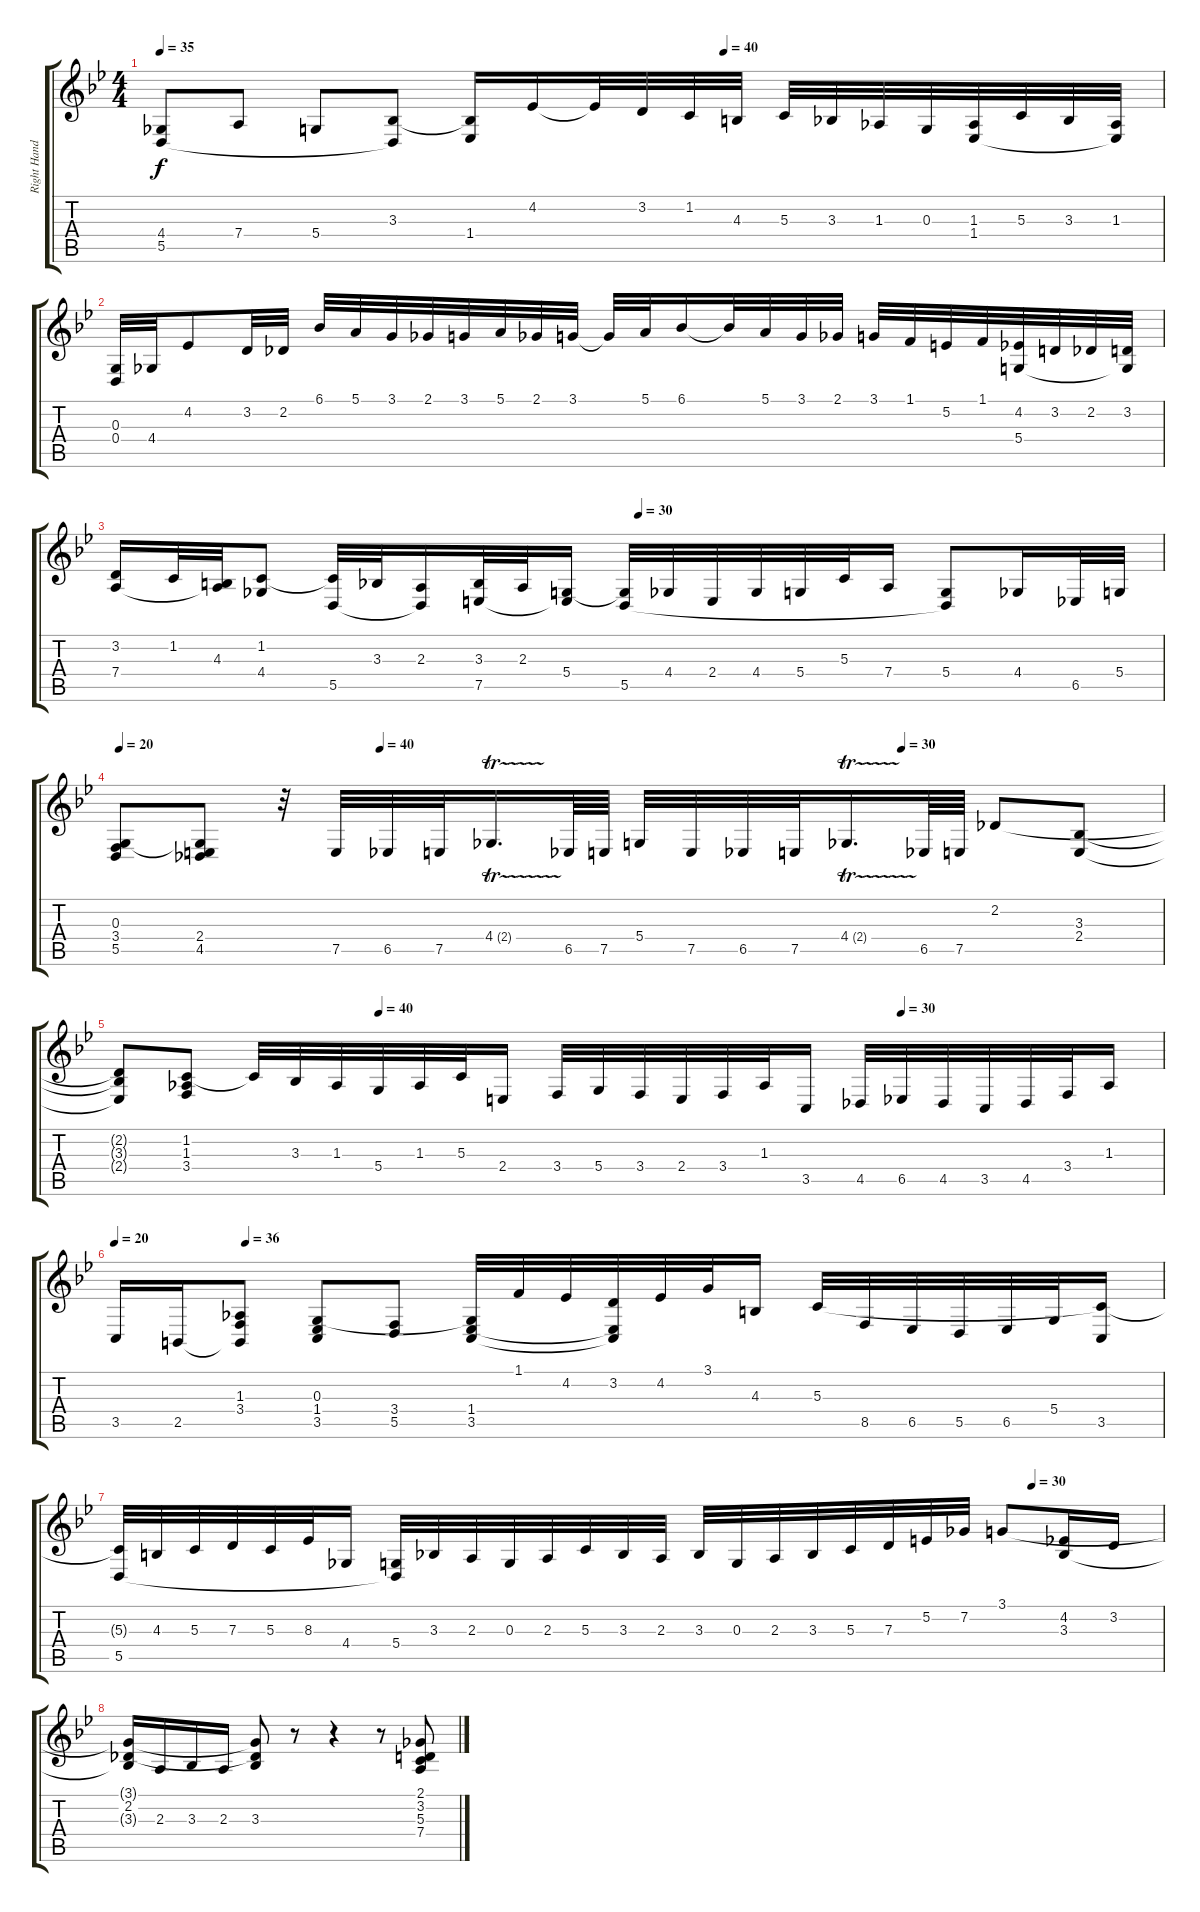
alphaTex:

\track ("Right Hand" "Right Hand") {instrument churchorgan}
\staff {score tabs}
\tuning (E4 B3 G3 D3 A2 E2) {hide}
\ts (4 4)
\tempo 35
\tempo (40 0.5625)
\clef g2
\ks gminor
(4.4 5.5).8{dy f} 7.4.8 5.4.8 (3.3 5.5{t}).8 (3.3{t} 1.4).16 4.2.16 4.2{t}.32 3.2.32 1.2.32 4.3.32 5.3.32 3.3.32 1.3.32 0.3.32 (1.3 1.4).32 5.3.32 3.3.32 (1.3 1.4{t}).32 |
(0.3 0.4).32 4.4.32 4.2.8 3.2.32 2.2.32 6.1.32 5.1.32 3.1.32 2.1.32 3.1.32 5.1.32 2.1.32 3.1.32 3.1{t}.32 5.1.32 6.1.16 6.1{t}.32 5.1.32 3.1.32 2.1.32 3.1.32 1.1.32 5.2.32 1.1.32 (4.2 5.4).32 3.2.32 2.2.32 (3.2 5.4{t}).32 |
\tempo (30 0.5)
(3.2 7.4).16 1.2.32 (4.3 7.4{t}).32 (1.2 4.4).8 (1.2{t} 5.5).32 3.3.32 (2.3 5.5{t}).16 (3.3 7.5).32 2.3.32 (5.4 7.5{t}).16 (5.4{t} 5.5).32 4.4.32 2.4.32 4.4.32 5.4.32 5.3.32 7.4.16 (5.4 5.5{t}).8 4.4.16 6.5.32 5.4.32 |
\tempo 20
\tempo (40 0.25)
\tempo (30 0.75)
(0.3 3.4 5.5).8 (0.3{t} 2.4 4.5).8 r.32 7.5.32 6.5.32 7.5.32 4.4{tr (2 64)}.16{d} 6.5.64 7.5.64 5.4.32 7.5.32 6.5.32 7.5.32 4.4{tr (2 64)}.16{d} 6.5.64 7.5.64 2.2.8 (3.3 2.4).8 |
\tempo (40 0.25)
\tempo (30 0.75)
(2.2{t} 3.3{t} 2.4{t}).8 (1.2 1.3 3.4).8 1.2{t}.32 3.3.32 1.3.32 5.4.32 1.3.32 5.3.32 2.4.16 3.4.32 5.4.32 3.4.32 2.4.32 3.4.32 1.3.32 3.5.16 4.5.32 6.5.32 4.5.32 3.5.32 4.5.32 3.4.32 1.3.16 |
\tempo 20
\tempo (36 0.125)
3.5.16 2.5.16 (1.3 3.4 2.5{t}).8 (0.3 1.4 3.5).8 (3.4 5.5).8 (0.3{t} 1.4 3.5).32 1.1.32 4.2.32 (3.2 1.4{t} 3.5{t}).32 4.2.32 3.1.32 4.3.16 5.3.32 8.5.32 6.5.32 5.5.32 6.5.32 5.4.32 (5.3{t} 3.5).16 |
\tempo (30 0.875)
(5.3{t} 5.5).32 4.3.32 5.3.32 7.3.32 5.3.32 8.3.32 4.4.16 (5.4 5.5{t}).32 3.3.32 2.3.32 0.3.32 2.3.32 5.3.32 3.3.32 2.3.32 3.3.32 0.3.32 2.3.32 3.3.32 5.3.32 7.3.32 5.2.32 7.2.32 3.1.8 (4.2 3.3).16 3.2.16 |
(3.1{t} 2.2 3.3{t}).16 2.3.16 3.3.16 2.3.16 (3.1{t} 2.2{t} 3.3).8 r.8 r.4 r.8 (2.1 3.2 5.3 7.4).8
